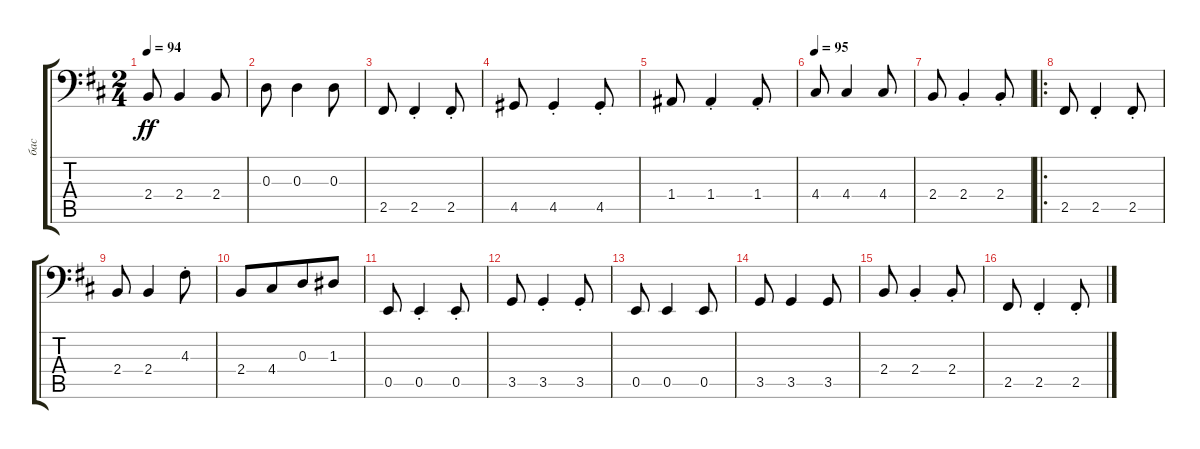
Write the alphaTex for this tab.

\track ("бас" "бас") {instrument electricbassfinger}
\staff {score tabs}
\tuning (D6 G2 D2 A1 E1 C-1) {hide}
\ts (2 4)
\tempo 94
\clef f4
\ks bminor
2.4.8{dy ff} 2.4.4 2.4.8 |
0.3.8 0.3.4 0.3.8 |
2.5.8 2.5{st}.4 2.5{st}.8 |
4.5.8 4.5{st}.4 4.5{st}.8 |
1.4.8 1.4{st}.4 1.4{st}.8 |
\tempo 95
4.4.8 4.4.4 4.4.8 |
2.4.8 2.4{st}.4 2.4{st}.8 |
\ro
2.5.8 2.5{st}.4 2.5{st}.8 |
2.4.8 2.4.4 4.3{st}.8 |
2.4.8 4.4.8{beam merge} 0.3.8 1.3.8 |
0.5.8 0.5{st}.4 0.5{st}.8 |
3.5.8 3.5{st}.4 3.5{st}.8 |
0.5.8 0.5.4 0.5.8 |
3.5.8 3.5.4 3.5.8 |
2.4.8 2.4{st}.4 2.4{st}.8 |
2.5.8 2.5{st}.4 2.5{st}.8
